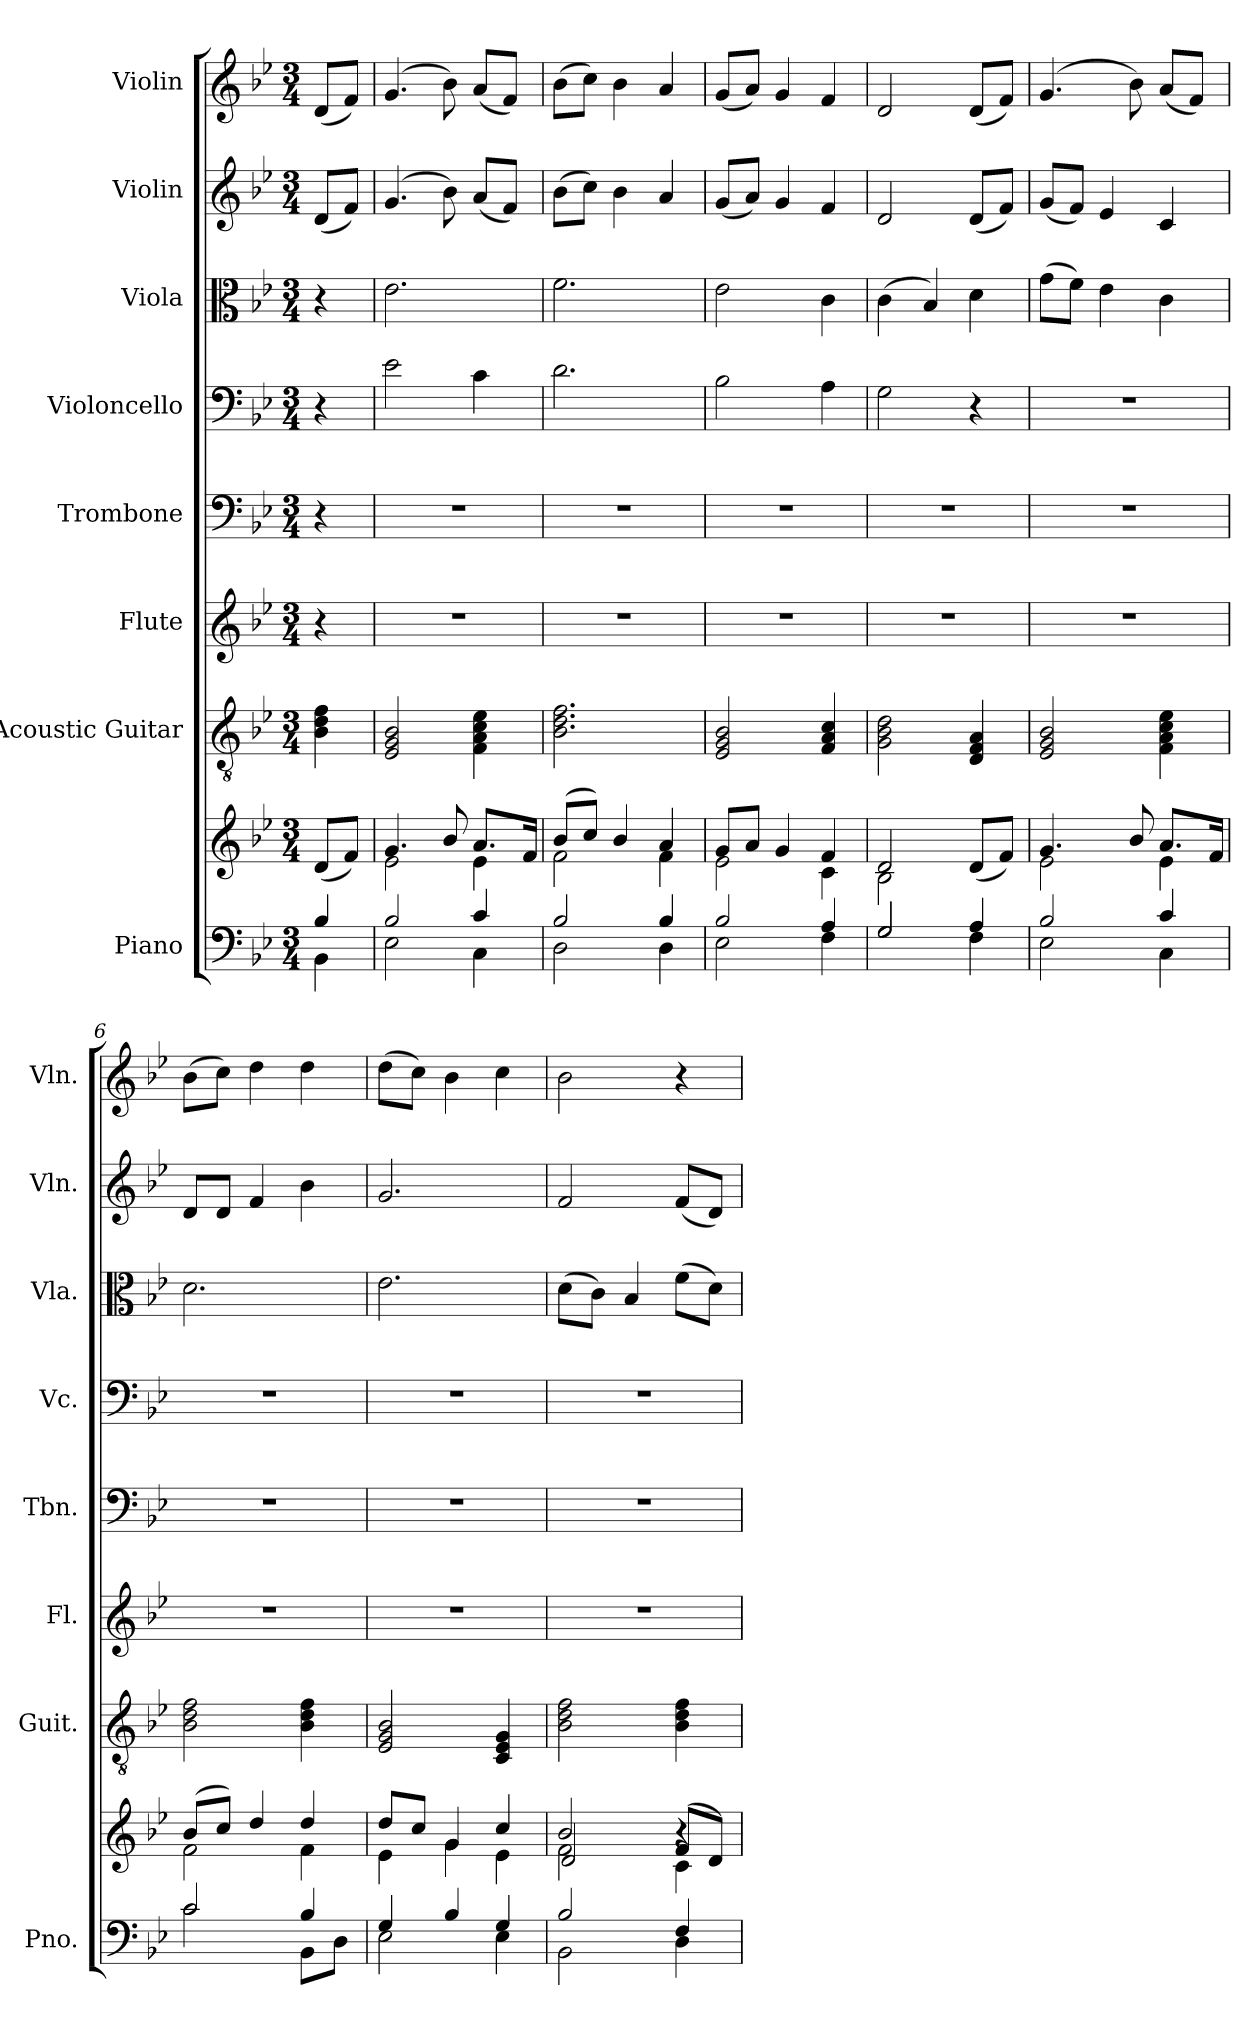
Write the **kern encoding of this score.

**kern	**kern	**kern	**kern	**kern	**kern	**kern	**kern	**kern
*part8	*part8	*part7	*part6	*part5	*part4	*part3	*part2	*part1
*staff9	*staff8	*staff7	*staff6	*staff5	*staff4	*staff3	*staff2	*staff1
*I"Piano	*	*I"Acoustic Guitar	*I"Flute	*I"Trombone	*I"Violoncello	*I"Viola	*I"Violin	*I"Violin
*I'Pno.	*	*I'Guit.	*I'Fl.	*I'Tbn.	*I'Vc.	*I'Vla.	*I'Vln.	*I'Vln.
*clefF4	*clefG2	*clefGv2	*clefG2	*clefF4	*clefF4	*clefC3	*clefG2	*clefG2
*k[b-e-]	*k[b-e-]	*k[b-e-]	*k[b-e-]	*k[b-e-]	*k[b-e-]	*k[b-e-]	*k[b-e-]	*k[b-e-]
*M3/4	*M3/4	*M3/4	*M3/4	*M3/4	*M3/4	*M3/4	*M3/4	*M3/4
*MM69	*MM69	*MM69	*MM69	*MM69	*MM69	*MM69	*MM69	*MM69
=	=	=	=	=	=	=	=	=
*^	*	*	*	*	*	*	*	*
4B-/	4BB-\	(8d/L	4B-\ 4d\ 4f\	4r	4r	4r	4r	(8d/L	(8d/L
.	.	8f/J)	.	.	.	.	.	8f/J)	8f/J)
=1	=1	=1	=1	=1	=1	=1	=1	=1	=1
*	*	*^	*	*	*	*	*	*	*
2B-/	2E-\	4.g/	2e-\	2E-/ 2G/ 2B-/	2.r	2.r	2e-\	2.e-\	(4.g/	(4.g/
.	.	8b-/	.	.	.	.	.	.	8b-\)	8b-\)
4c/	4C\	8.a/L	4e-\	4F\ 4A\ 4c\ 4e-\	.	.	4c\	.	(8a/L	(8a/L
.	.	.	.	.	.	.	.	.	8f/J)	8f/J)
.	.	16f/Jk	.	.	.	.	.	.	.	.
=2	=2	=2	=2	=2	=2	=2	=2	=2	=2	=2
2B-/	2D\	(8b-/L	2f\	2.B-\ 2.d\ 2.f\	2.r	2.r	2.d\	2.f\	(8b-\L	(8b-\L
.	.	8cc/J)	.	.	.	.	.	.	8cc\J)	8cc\J)
.	.	4b-/	.	.	.	.	.	.	4b-\	4b-\
4B-/	4D\	4a/	4f\	.	.	.	.	.	4a/	4a/
=3	=3	=3	=3	=3	=3	=3	=3	=3	=3	=3
2B-/	2E-\	8g/L	2e-\	2E-/ 2G/ 2B-/	2.r	2.r	2B-\	2e-\	(8g/L	(8g/L
.	.	8a/J	.	.	.	.	.	.	8a/J)	8a/J)
.	.	4g/	.	.	.	.	.	.	4g/	4g/
4A/	4F\	4f/	4c\	4F/ 4A/ 4c/	.	.	4A\	4c\	4f/	4f/
=4	=4	=4	=4	=4	=4	=4	=4	=4	=4	=4
2G/	2G/	2d/	2B-\	2G\ 2B-\ 2d\	2.r	2.r	2G\	(4c\	2d/	2d/
.	.	.	.	.	.	.	.	4B-/)	.	.
4A/	4F\	(8d/L	4ryy	4D/ 4F/ 4A/	.	.	4r	4d\	(8d/L	(8d/L
.	.	8f/J)	.	.	.	.	.	.	8f/J)	8f/J)
=5	=5	=5	=5	=5	=5	=5	=5	=5	=5	=5
2B-/	2E-\	4.g/	2e-\	2E-/ 2G/ 2B-/	2.r	2.r	2.r	(8g\L	(8g/L	(4.g/
.	.	.	.	.	.	.	.	8f\J)	8f/J)	.
.	.	.	.	.	.	.	.	4e-\	4e-/	.
.	.	8b-/	.	.	.	.	.	.	.	8b-\)
4c/	4C\	8.a/L	4e-\	4F\ 4A\ 4c\ 4e-\	.	.	.	4c\	4c/	(8a/L
.	.	.	.	.	.	.	.	.	.	8f/J)
.	.	16f/Jk	.	.	.	.	.	.	.	.
=6	=6	=6	=6	=6	=6	=6	=6	=6	=6	=6
2c/	2c\	(8b-/L	2f\	2B-\ 2d\ 2f\	2.r	2.r	2.r	2.d\	8d/L	(8b-\L
.	.	8cc/J)	.	.	.	.	.	.	8d/J	8cc\J)
.	.	4dd/	.	.	.	.	.	.	4f/	4dd\
4B-/	8BB-\L	4dd/	4f\	4B-\ 4d\ 4f\	.	.	.	.	4b-\	4dd\
.	8D\J	.	.	.	.	.	.	.	.	.
!!LO:PB:g=z
=7	=7	=7	=7	=7	=7	=7	=7	=7	=7	=7
4G/	2E-\	8dd/L	4e-\	2E-/ 2G/ 2B-/	2.r	2.r	2.r	2.e-\	2.g/	(8dd\L
.	.	8cc/J	.	.	.	.	.	.	.	8cc\J)
4B-/	.	4g/	4g\	.	.	.	.	.	.	4b-\
4G/	4E-\	4cc/	4e-\	4C/ 4E-/ 4G/	.	.	.	.	.	4cc\
=8	=8	=8	=8	=8	=8	=8	=8	=8	=8	=8
*	*	*	*^	*	*	*	*	*	*	*
2B-/	2BB-\	2b-/	2f\	2d/	2B-\ 2d\ 2f\	2.r	2.r	2.r	(8d\L	2f/	2b-\
.	.	.	.	.	.	.	.	.	8c\J)	.	.
.	.	.	.	.	.	.	.	.	4B-/	.	.
4F/	4D\	(8f/L	4c\	4r	4B-\ 4d\ 4f\	.	.	.	(8f\L	(8f/L	4r
.	.	8d/J)	.	.	.	.	.	.	8d\J)	8d/J)	.
*v	*v	*	*	*	*	*	*	*	*	*	*
*	*v	*v	*v	*	*	*	*	*	*	*
=	=	=	=	=	=	=	=	=
*-	*-	*-	*-	*-	*-	*-	*-	*-
